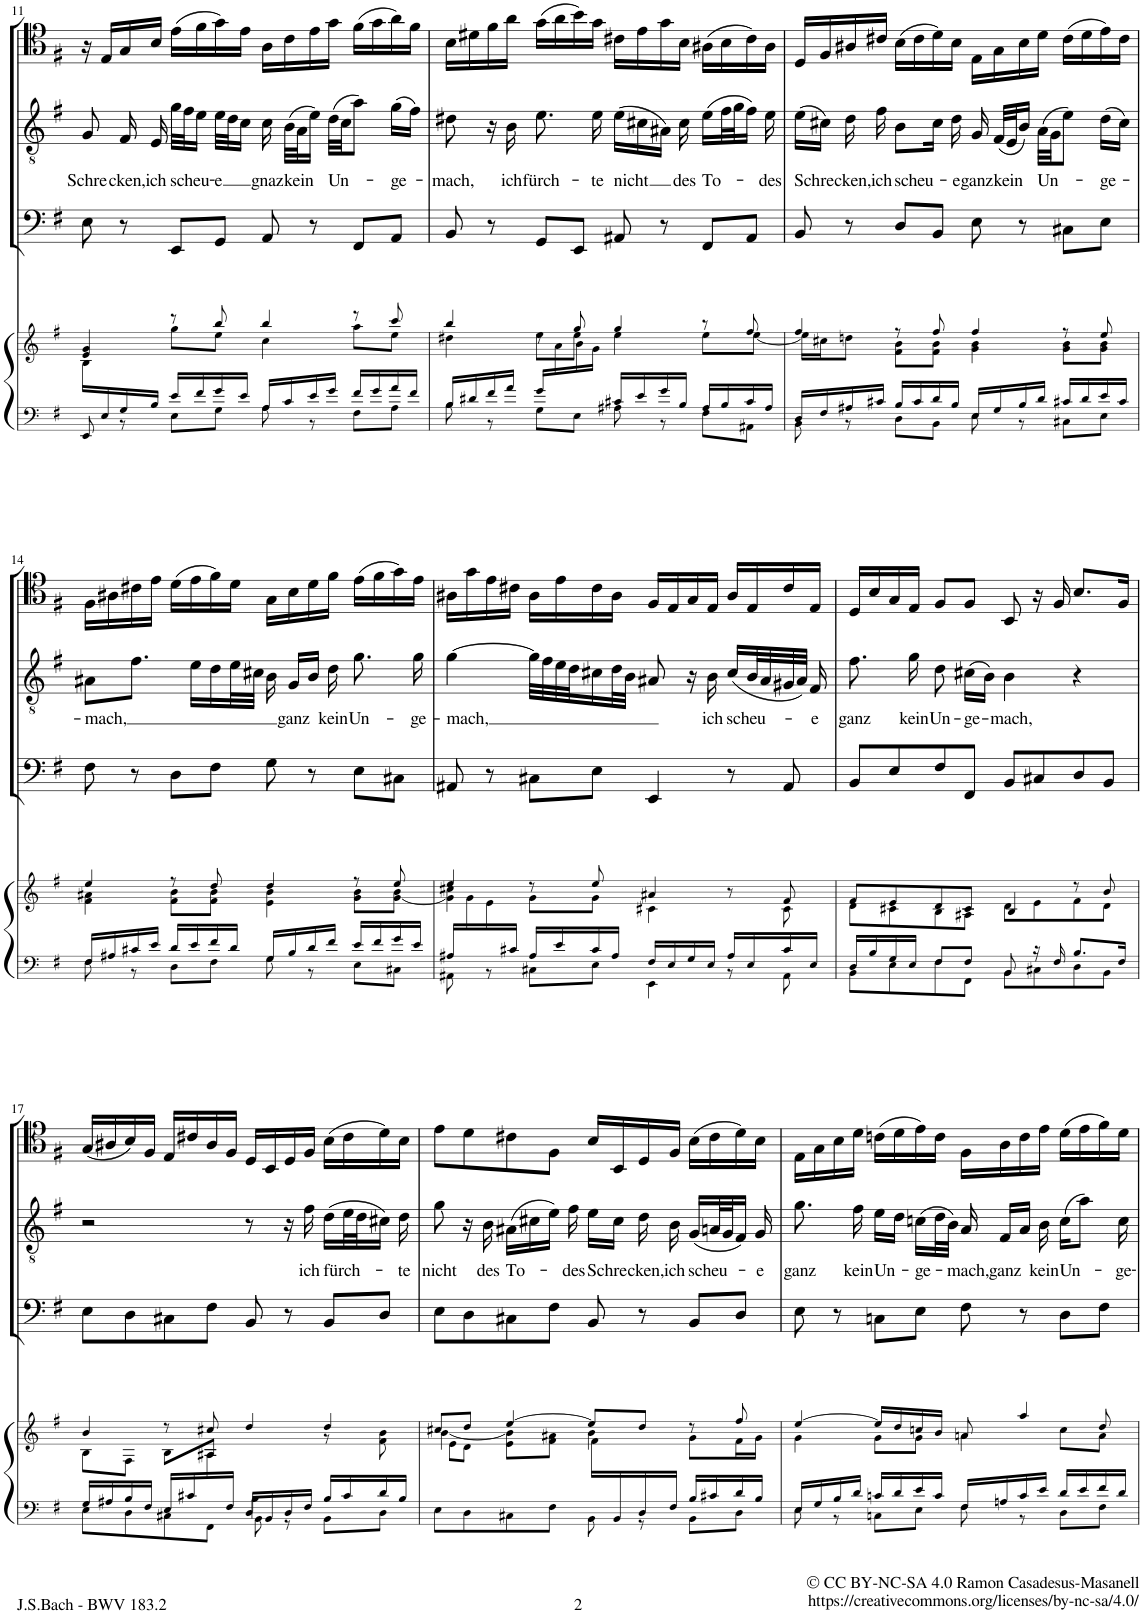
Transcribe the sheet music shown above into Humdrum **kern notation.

**kern	**kern	**kern	**kern	**text	**kern
*part4	*part4	*part3	*part2	*part2	*part1
*staff5	*staff4	*staff3	*staff2	*staff2	*staff1
*I"Piano reduction	*	*I"Continuo	*I"Tenore	*	*I"Violoncello piccolo
*I'Pno	*	*	*	*	*
!!LO:PB:g=z
*clefF4	*clefG2	*clefF4	*clefGv2	*	*clefC4
*k[f#]	*k[f#]	*k[f#]	*k[f#]	*	*k[f#]
*M4/4	*M4/4	*M4/4	*M4/4	*	*M4/4
*met(c)	*met(c)	*met(c)	*met(c)	*	*met(c)
=11	=11	=11	=11	=11	=11
*^	*^	*	*	*	*
*	*	*	*^	*	*	*	*
!	!	!	!	!	!	!	!LO:LY:b	!
16ryy	8EE/	4e/ 4g/	4ryy	16B\LL	8E\	8G/	Schre-	16r
16E/	.	.	.	2...ryy	.	.	.	16E/LL
!	!	!	!	!	!	!	!LO:LY:b	!
16G/	8r	.	.	.	8r	16F#/	-cken,	16G/
!	!	!	!	!	!	!	!LO:LY:b	!
16B/JJ	.	.	.	.	.	16E/	ich	16B/JJ
!	!	!	!	!	!	!	!LO:LY:b	!
16e/LL	8E\L	8r	8gg\L	.	8EE/L	32g\LLL	scheu-	(16e\LL
.	.	.	.	.	.	32f#\J	.	.
16f#/	.	.	.	.	.	16e\JJ	.	16f#\
!	!	!	!	!	!	!	!LO:LY:b	!
16g/	8G\J	8bb/	8ee\J	.	8GG/J	32e\LLL	-e	16g\)
.	.	.	.	.	.	32d\J	.	.
16e/JJ	.	.	.	.	.	16c\JJ	.	16e\JJ
!	!	!	!	!	!	!	!LO:LY:b	!
16A/LL	8A\	4bb/	4cc\	.	8AA/	16c\	gnaz	16A\LL
!	!	!	!	!	!	!	!LO:LY:b	!
16c/	.	.	.	.	.	(32B\LLL	kein	16c\
.	.	.	.	.	.	32A\J	.	.
16e/	8r	.	.	.	8r	16e\JJ)	.	16e\
!	!	!	!	!	!	!	!LO:LY:b	!
16g/JJ	.	.	.	.	.	(32d\LLL	Un-	16g\JJ
.	.	.	.	.	.	32c\JJ	.	.
16f#/LL	8F#\L	8r	8aa\L	.	8FF#/L	8a\J)	.	(16f#\LL
16g/	.	.	.	.	.	.	.	16g\
!	!	!	!	!	!	!	!LO:LY:b	!
16a/	8A\J	8ccc/	8ee\J	.	8AA/J	(16g\LL	-ge-	16a\)
16f#/JJ	.	.	.	.	.	16f#\JJ)	.	16f#\JJ
=12	=12	=12	=12	=12	=12	=12	=12	=12
!	!	!	!	!	!	!	!LO:LY:b	!
16B/LL	8B\	4bb/	4dd#X\	16ryy	8BB/	8d#X\	-mach,	16B\LL
*	*	*	*v	*v	*	*	*	*
16d#X/	.	.	.	.	.	.	16d#X\
16f#/	8r	.	.	8r	16r	.	16f#\
!	!	!	!	!	!	!LO:LY:b	!
16a/JJ	.	.	.	.	16B\	ich	16a\JJ
!	!	!	!	!	!	!LO:LY:b	!
16g/LL	8G\L	8r	8ee\L	8GG/L	8.e\	fürch-	(16g\LL
*	*	*	*^	*	*	*	*
8.ryy	.	.	.	16a\	.	.	.	16a\
.	8E\J	8gg/	8ee\J	16b\	8EE/J	.	.	16b\)
!	!	!	!	!	!	!	!LO:LY:b	!
.	.	.	.	16g\JJ	.	16e\	-te	16g\JJ
!	!	!	!	!	!	!	!LO:LY:b	!
16c#X/LL	8A#X\	4gg/	4ee\	2ryy	8AA#X/	(16e\LL	nicht	16c#X\LL
16e/	.	.	.	.	.	16c#X\	.	16e\
16g/	8r	.	.	.	8r	16A#X\JJ)	.	16g\
!	!	!	!	!	!	!	!LO:LY:b	!
16B/JJ	.	.	.	.	.	16c#\	des	16B\JJ
!	!	!	!	!	!	!	!LO:LY:b	!
16A#/LL	8F#\L	8r	8ee\L	.	8FF#/L	(16e\LL	To-	(16A#X\LL
16B/	.	.	.	.	.	32f#\L	.	16B\
.	.	.	.	.	.	32g\J	.	.
16c#/	8AA#X\J	8ff#/	[8ee\J	.	8AA#/J	16f#\JJ)	.	16c#\)
!	!	!	!	!	!	!	!LO:LY:b	!
16A#/JJ	.	.	.	.	.	16e\	-des	16A#\JJ
*	*	*	*v	*v	*	*	*	*
=13	=13	=13	=13	=13	=13	=13	=13
!	!	!	!	!	!	!LO:LY:b	!
16D/LL	8BB\	4ff#/	16ee\LL]	8BB/	(16e\LL	Schre-	16D/LL
16F#/	.	.	16cc#X\J	.	16c#X\JJ)	.	16F#/
!	!	!	!	!	!	!LO:LY:b	!
16A#X/	8r	.	8ddn\J	8r	16d\	-cken,	16A#X/
!	!	!	!	!	!	!LO:LY:b	!
16c#X/JJ	.	.	.	.	16f#\	ich	16c#X/JJ
!	!	!	!	!	!	!LO:LY:b	!
16B/LL	8D\L	8r	8f#\ 8b\L	8D/L	8B\L	scheu-	(16B\LL
16c#/	.	.	.	.	.	.	16c#\
16d/	8BB\J	8ff#/	8f#\ 8b\J	8BB/J	16c#\Jk	.	16d\)
!	!	!	!	!	!	!LO:LY:b	!
16B/JJ	.	.	.	.	16d\	-e	16B\JJ
!	!	!	!	!	!	!LO:LY:b	!
16E/LL	8E\	4ff#/	4g\ 4b\	8E\	16G/	ganz	16E\LL
!	!	!	!	!	!	!LO:LY:b	!
16G/	.	.	.	.	(32F#/LLL	kein	16G\
.	.	.	.	.	32E/J	.	.
16B/	8r	.	.	8r	16B/JJ)	.	16B\
!	!	!	!	!	!	!LO:LY:b	!
16d/JJ	.	.	.	.	(32A\LLL	Un-	16d\JJ
.	.	.	.	.	32G\JJ	.	.
16c#X/LL	8C#X\L	8r	8g\ 8b\L	8C#X\L	8e\J)	.	(16c#\LL
16d/	.	.	.	.	.	.	16d\
!	!	!	!	!	!	!LO:LY:b	!
16e/	8E\J	8ee/	8g\ 8b\J	8E\J	(16d\LL	-ge-	16e\)
16c#/JJ	.	.	.	.	16c#\JJ)	.	16c#\JJ
!!LO:LB:g=z
=14	=14	=14	=14	=14	=14	=14	=14
!	!	!	!	!	!	!LO:LY:b	!
16F#/LL	8F#\	4ee/	4f#\ 4a#X\	8F#\	8A#X\L	-mach,	16F#\LL
16A#X/	.	.	.	.	.	.	16A#X\
16c#X/	8r	.	.	8r	8.f#\J	.	16c#X\
16e/JJ	.	.	.	.	.	.	16e\JJ
16d/LL	8D\L	8r	8f#\ 8b\L	8D\L	.	.	(16d\LL
16e/	.	.	.	.	16e\LL	.	16e\
16f#/	8F#\J	8dd/	8f#\ 8b\J	8F#\J	16d\	.	16f#\)
16d/JJ	.	.	.	.	32e\L	.	16d\JJ
.	.	.	.	.	32c#X\JJJ	.	.
16G/LL	8G\	4dd/	4e\ 4b\	8G\	16B\	.	16G\LL
!	!	!	!	!	!	!LO:LY:b	!
16B/	.	.	.	.	16G/LL	ganz	16B\
16d/	8r	.	.	8r	16B/JJ	.	16d\
!	!	!	!	!	!	!LO:LY:b	!
16f#/JJ	.	.	.	.	16d\	kein	16f#\JJ
!	!	!	!	!	!	!LO:LY:b	!
16e/LL	8E\L	8r	8g\ 8b\L	8E\L	8.g\	Un-	(16e\LL
16f#/	.	.	.	.	.	.	16f#\
16g/	8C#X\J	8ee/	[8g\ 8b\J	8C#X\J	.	.	16g\)
!	!	!	!	!	!	!LO:LY:b	!
16e/JJ	.	.	.	.	16g\	-ge-	16e\JJ
=15	=15	=15	=15	=15	=15	=15	=15
*	*	*	*^	*	*	*	*
!	!	!	!	!	!	!	!LO:LY:b	!
16A#X/LL	8AA#X\	4ee/	4g\] 4cc#X\	16ryy	8AA#X/	[4g\	-mach,	16A#X\LL
8ryy	.	.	.	16g\	.	.	.	16g\
.	8r	.	.	16e\	8r	.	.	16e\
16c#X/JJ	.	.	.	2ryy	.	.	.	16c#X\JJ
16A#/LL	8C#X\L	8r	8g\L	.	8C#X\L	32g\LLL]	.	16A#\LL
.	.	.	.	.	.	32f#\	.	.
16e/	.	.	.	.	.	32e\	.	16e\
.	.	.	.	.	.	32d\J	.	.
16c#/	8E\J	8ee/	8g\J	.	8E\J	16c#X\	.	16c#\
16A#/JJ	.	.	.	.	.	32d\L	.	16A#\JJ
.	.	.	.	.	.	32B\JJJ	.	.
16F#/LL	4EE\	4a#X/	4c#X\	.	4EE/	8A#X/	.	16F#/LL
16E/	.	.	.	.	.	.	.	16E/
16G/	.	.	.	.	.	16r	.	16G/
!	!	!	!	!	!	!	!LO:LY:b	!
16E/JJ	.	.	.	4ryy	.	16B\	ich	16E/JJ
!	!	!	!	!	!	!	!LO:LY:b	!
16A#/LL	8r	8r	8ryy	.	8r	(16c#/LL	scheu-	16A#/LL
16E/	.	.	.	.	.	32B/L	.	16E/
.	.	.	.	.	.	32A#/	.	.
16c#/	8AA#\	8f#/	8c#\	.	8AA#/	32G#X/	.	16c#/
.	.	.	.	.	.	32A#/JJJ)	.	.
!	!	!	!	!	!	!	!LO:LY:b	!
16E/JJ	.	.	.	16ryy	.	16F#/	-e	16E/JJ
=16	=16	=16	=16	=16	=16	=16	=16	=16
!	!	!	!	!	!	!	!LO:LY:b	!
*	*	*	*v	*v	*	*	*	*
16D/LL	8BB\L	8f#/L	8d\L	8BB/L	8.f#\	ganz	16D/LL
16B/	.	.	.	.	.	.	16B/
16G/	8E\	8e/	8c#X\	8E/	.	.	16G/
!	!	!	!	!	!	!LO:LY:b	!
16E/JJ	.	.	.	.	16g\	kein	16E/JJ
!	!	!	!	!	!	!LO:LY:b	!
8F#/L	8F#\	8d/	8B\	8F#/	8d\	Un-	8F#/L
!	!	!	!	!	!	!LO:LY:b	!
8F#/J	8FF#\J	8c#/J	8A#X\J	8FF#/J	(16c#X\LL	-ge-	8F#/J
.	.	.	.	.	16B\JJ)	.	.
!	!	!	!	!	!	!LO:LY:b	!
8BB/	8BB\L	4B/	8d\L	8BB/L	4B\	-mach,	8BB/
16r	8C#X\	.	8e\	8C#X/	.	.	16r
16F#/	.	.	.	.	.	.	16F#/
8.B/L	8D\	8r	8f#\	8D/	4r	.	8.B/L
.	8BB\J	8b/	8d\J	8BB/J	.	.	.
16F#/Jk	.	.	.	.	.	.	16F#/Jk
!!LO:LB:g=z
=17	=17	=17	=17	=17	=17	=17	=17
*	*^	*	*^	*	*	*	*
2ryy	16G/LL	8E\L	4b/	8B\L	4.ryy	8E\L	2r	.	(16G/LL
.	16A#X/	.	.	.	.	.	.	.	16A#X/
.	16B/	8D\	.	8F#\J	.	8D\	.	.	16B/)
.	16F#/JJ	.	.	.	.	.	.	.	16F#/JJ
.	16E/LL	8C#X\	8r	8B\L	.	8C#X\	.	.	16E/LL
.	16c#X/	.	.	.	.	.	.	.	16c#X/
.	16ryy	8FF#\J	8cc#X/	8A#X/J	16A#\	8F#\J	.	.	16A#/
.	16F#/JJ	.	.	.	2ryy	.	.	.	16F#/JJ
4B\	16D/LL	8BB\	4dd/	4ryy	.	8BB/	8r	.	16D/LL
.	16BB/	.	.	.	.	.	.	.	16BB/
.	16D/	8r	.	.	.	8r	16r	.	16D/
!	!	!	!	!	!	!	!	!LO:LY:b	!
.	16F#/JJ	.	.	.	.	.	16f#\	ich	16F#/JJ
!	!	!	!	!	!	!	!	!LO:LY:b	!
4ryy	16B/LL	8BB\L	4dd/	8r	.	8BB/L	(16d\LL	fürch-	(16B\LL
.	16c#/	.	.	.	.	.	32e\L	.	16c#\
.	.	.	.	.	.	.	32d\J	.	.
.	16d/	8D\J	.	8f#\ 8b\	.	8D/J	16c#X\JJ)	.	16d\)
!	!	!	!	!	!	!	!	!LO:LY:b	!
.	16B/JJ	.	.	.	16ryy	.	16d\	-te	16B\JJ
*	*v	*v	*	*	*	*	*	*	*
=18	=18	=18	=18	=18	=18	=18	=18	=18
!	!	!	!	!	!	!	!LO:LY:b	!
4ryy	8E\L	8cc#X/L	[4b\	8e\L	8E\L	8g\	nicht	8e\L
.	8D\	8dd/J	.	8d\J	8D\	16r	.	8d\
!	!	!	!	!	!	!	!LO:LY:b	!
.	.	.	.	.	.	16B\	des	.
!	!	!	!	!	!	!	!LO:LY:b	!
4ryy	8C#X\	[4ee/	8e\ 8b\]L	4ryy	8C#X\	(16A#X\LL	To-	8c#X\
.	.	.	.	.	.	16c#X\	.	.
.	8F#\J	.	8f#\ 8a#X\J	.	8F#\J	16e\JJ)	.	8F#\J
!	!	!	!	!	!	!	!LO:LY:b	!
.	.	.	.	.	.	16f#\	-des	.
!	!	!	!	!	!	!	!LO:LY:b	!
16ryy	8BB\	8ee/L]	4b\	16f#\LL	8BB/	16e\LL	Schre-	16B/LL
16BB/	.	.	.	4..ryy	.	16c#\JJ	.	16BB/
!	!	!	!	!	!	!	!LO:LY:b	!
16D/	8r	8dd/J	.	.	8r	16d\	-cken,	16D/
!	!	!	!	!	!	!	!LO:LY:b	!
16F#/JJ	.	.	.	.	.	16B\	ich	16F#/JJ
!	!	!	!	!	!	!	!LO:LY:b	!
16B/LL	8BB\L	8r	8g\L	.	8BB/L	(16G/LL	scheu-	(16B\LL
16c#X/	.	.	.	.	.	32An/L	.	16c#\
.	.	.	.	.	.	32G/J	.	.
16d/	8D\J	8ff#/	16f#\L	.	8D/J	16F#/JJ)	.	16d\)
!	!	!	!	!	!	!	!LO:LY:b	!
16B/JJ	.	.	16g\JJ	.	.	16G/	-e	16B\JJ
*	*	*	*v	*v	*	*	*	*
=19	=19	=19	=19	=19	=19	=19	=19
!	!	!	!	!	!	!LO:LY:b	!
16E/LL	8E\	[4ee/	4g\	8E\	8.g\	ganz	16E\LL
16G/	.	.	.	.	.	.	16G\
16B/	8r	.	.	8r	.	.	16B\
!	!	!	!	!	!	!LO:LY:b	!
16d/JJ	.	.	.	.	16f#\	kein	16d\JJ
!	!	!	!	!	!	!LO:LY:b	!
16cn/LL	8Cn\L	16ee/LL]	8g\L	8Cn\L	16e\LL	Un-	(16cn\LL
16d/	.	16dd/	.	.	16d\JJ	.	16d\
!	!	!	!	!	!	!LO:LY:b	!
16e/	8E\J	16ccn/	8g\J	8E\J	(16cn\LL	-ge-	16e\)
16c/JJ	.	16b/JJ	.	.	32d\L	.	16c\JJ
.	.	.	.	.	32B\JJJ)	.	.
!	!	!	!	!	!	!LO:LY:b	!
16F#/LL	8F#\	8an/	4a\	8F#\	16A/	-mach,	16F#\LL
!	!	!	!	!	!	!LO:LY:b	!
16An/	.	.	.	.	16F#/LL	ganz	16A\
16c/	8r	4aa/	.	8r	16A/JJ	.	16c\
!	!	!	!	!	!	!LO:LY:b	!
16e/JJ	.	.	.	.	16B\	kein	16e\JJ
!	!	!	!	!	!	!LO:LY:b	!
16d/LL	8D\L	.	8cc\L	8D\L	(16c\KL	Un-	(16d\LL
16e/	.	.	.	.	8a\J)	.	16e\
16f#/	8F#\J	8dd/	8a\J	8F#\J	.	.	16f#\)
!	!	!	!	!	!	!LO:LY:b	!
16d/JJ	.	.	.	.	16c\	-ge-	16d\JJ
*v	*v	*	*	*	*	*	*
*	*v	*v	*	*	*	*
=	=	=	=	=	=
*-	*-	*-	*-	*-	*-
